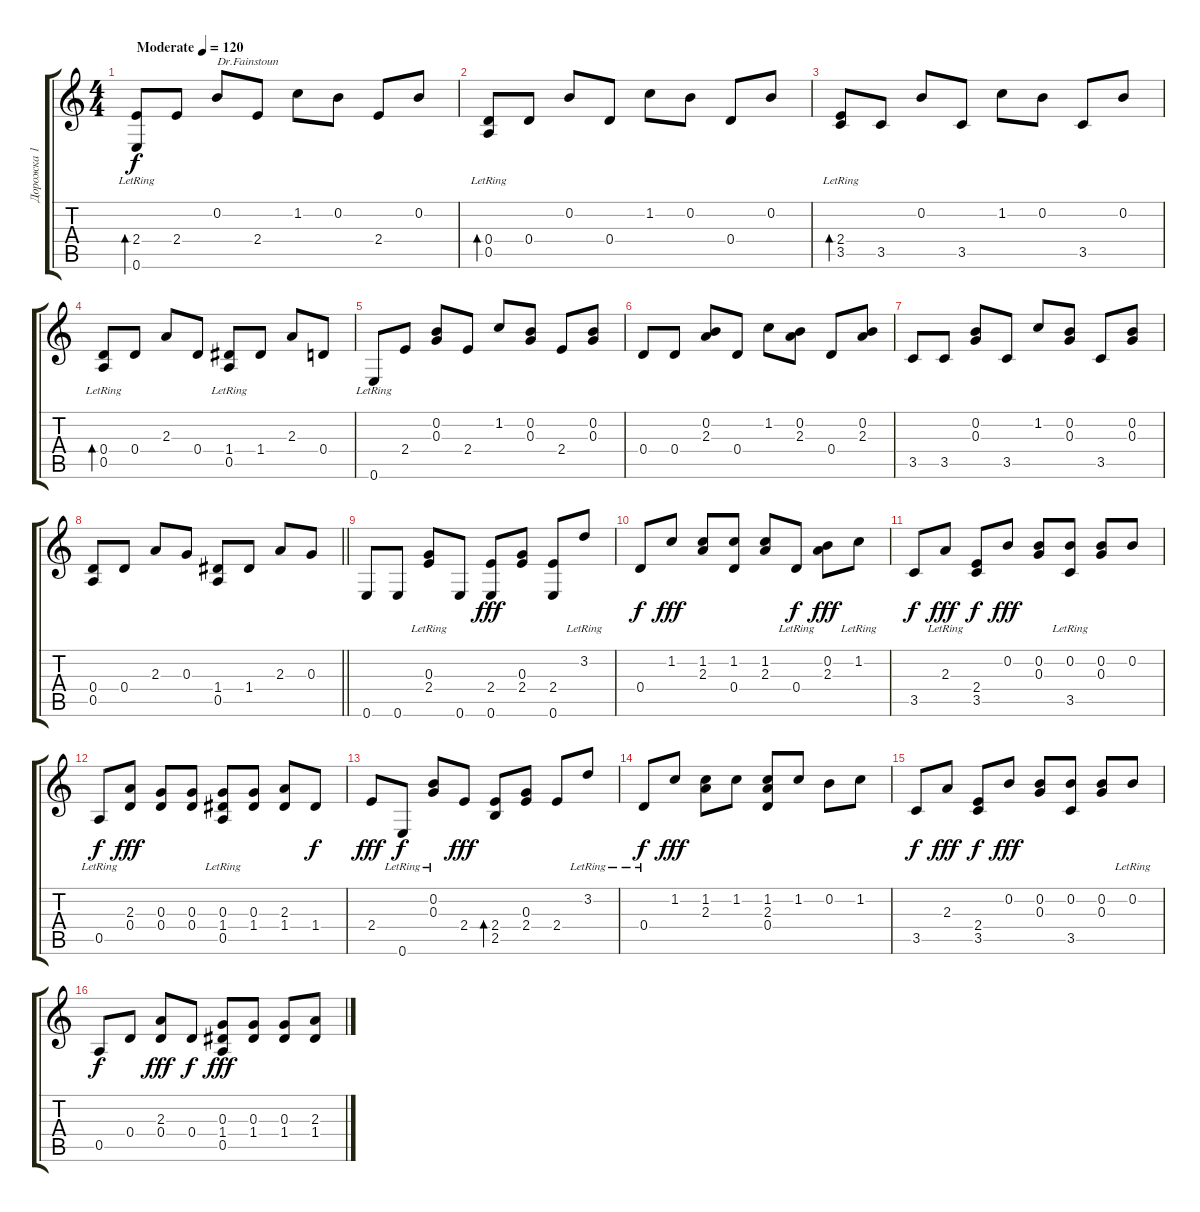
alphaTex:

\track ("Дорожка 1" "Дорожка 1") {instrument electricguitarjazz}
\staff {score tabs}
\tuning (E4 B3 G3 D3 A2 E2) {hide}
\ts (4 4)
\tempo (120 "Moderate")
\clef g2
\ks c
(2.4 0.6{lr}).8{bd 480 dy f instrument electricguitarjazz} 2.4.8 0.2.8{txt "Dr.Fainstoun"} 2.4.8 1.2.8 0.2.8 2.4.8 0.2.8 |
(0.4 0.5{lr}).8{bd 480} 0.4.8 0.2.8{txt ""} 0.4.8 1.2.8 0.2.8 0.4.8 0.2.8 |
(2.4{lr} 3.5).8{bd 480} 3.5.8 0.2.8 3.5.8 1.2.8 0.2.8 3.5.8 0.2.8 |
(0.4 0.5{lr}).8{bd 480} 0.4.8 2.3.8 0.4.8 (1.4 0.5{lr}).8 1.4.8 2.3.8 0.4.8 |
0.6{lr}.8 2.4.8 (0.2 0.3).8 2.4.8 1.2.8 (0.2 0.3).8 2.4.8 (0.2 0.3).8 |
0.4.8 0.4.8 (0.2 2.3).8 0.4.8 1.2.8 (0.2 2.3).8 0.4.8 (0.2 2.3).8 |
3.5.8 3.5.8 (0.2 0.3).8 3.5.8 1.2.8 (0.2 0.3).8 3.5.8 (0.2 0.3).8 |
\barLineRight lightlight
(0.4 0.5).8 0.4.8 2.3.8 0.3.8 (1.4 0.5).8 1.4.8 2.3.8 0.3.8 |
0.6.8 0.6.8 (0.3{lr} 2.4).8 0.6.8 (2.4 0.6).8{dy fff} (0.3 2.4).8 (2.4 0.6).8 3.2{lr}.8 |
0.4.8{dy f} 1.2.8{dy fff} (1.2 2.3).8 (1.2 0.4).8 (1.2 2.3).8 0.4{lr}.8{dy f} (0.2 2.3).8{dy fff} 1.2{lr}.8 |
3.5.8{dy f} 2.3{lr}.8{dy fff} (2.4 3.5).8{dy f} 0.2.8{dy fff} (0.2 0.3).8 (0.2 3.5{lr}).8 (0.2 0.3).8 0.2.8 |
0.5{lr}.8{dy f} (2.3 0.4).8{dy fff} (0.3 0.4).8 (0.3 0.4).8 (0.3 1.4 0.5{lr}).8 (0.3 1.4).8 (2.3 1.4).8 1.4.8{dy f} |
2.4.8{dy fff} 0.6{lr}.8{dy f} (0.2{lr} 0.3).8 2.4.8{dy fff} (2.4 2.5).8{bd 480} (0.3 2.4).8 2.4.8 3.2{lr}.8 |
0.4{lr}.8{dy f} 1.2.8{dy fff} (1.2 2.3).8 1.2.8 (1.2 2.3 0.4).8 1.2.8 0.2.8 1.2.8 |
3.5.8{dy f} 2.3.8{dy fff} (2.4 3.5).8{dy f} 0.2.8{dy fff} (0.2 0.3).8 (0.2 3.5).8 (0.2 0.3).8 0.2{lr}.8 |
0.5.8{dy f} 0.4.8 (2.3 0.4).8{dy fff} 0.4.8{dy f} (0.3 1.4 0.5).8{dy fff} (0.3 1.4).8 (0.3 1.4).8 (2.3 1.4).8
